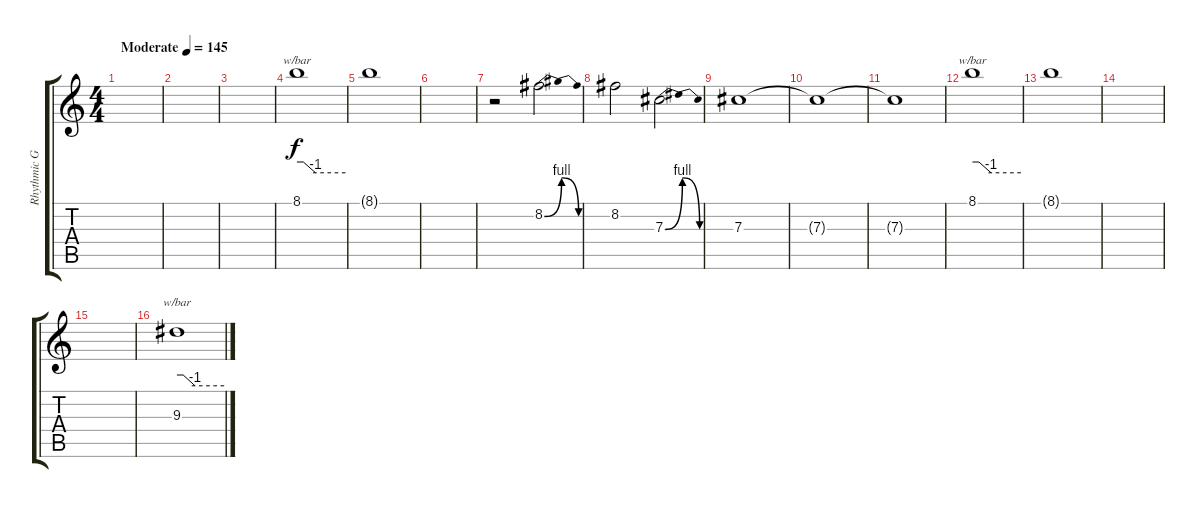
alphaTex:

\track ("Rhythmic Guitar" "Rhythmic G") {instrument distortionguitar}
\staff {score tabs}
\tuning (Eb4 Bb3 Gb3 Db3 Ab2 Db2) {hide}
\ts (4 4)
\tempo (145 "Moderate")
\clef g2
\ks c
|
|
|
8.1.1{tbe (custom default 0 0 8 0 23 -4 60 -4) volume 2} |
8.1{t}.1 |
|
r.2{volume 4} 8.2{be (bendrelease 0 0 15 4 45 4 60 0)}.2 |
8.2.2 7.3{be (bendrelease 0 0 15 4 45 4 60 0)}.2 |
7.3.1 |
7.3{t}.1 |
7.3{t}.1{volume 0} |
8.1.1{tbe (custom default 0 0 8 0 23 -4 60 -4) volume 2} |
8.1{t}.1 |
|
|
9.3.1{tbe (custom default 0 0 8 0 23 -4 60 -4) volume 2}
